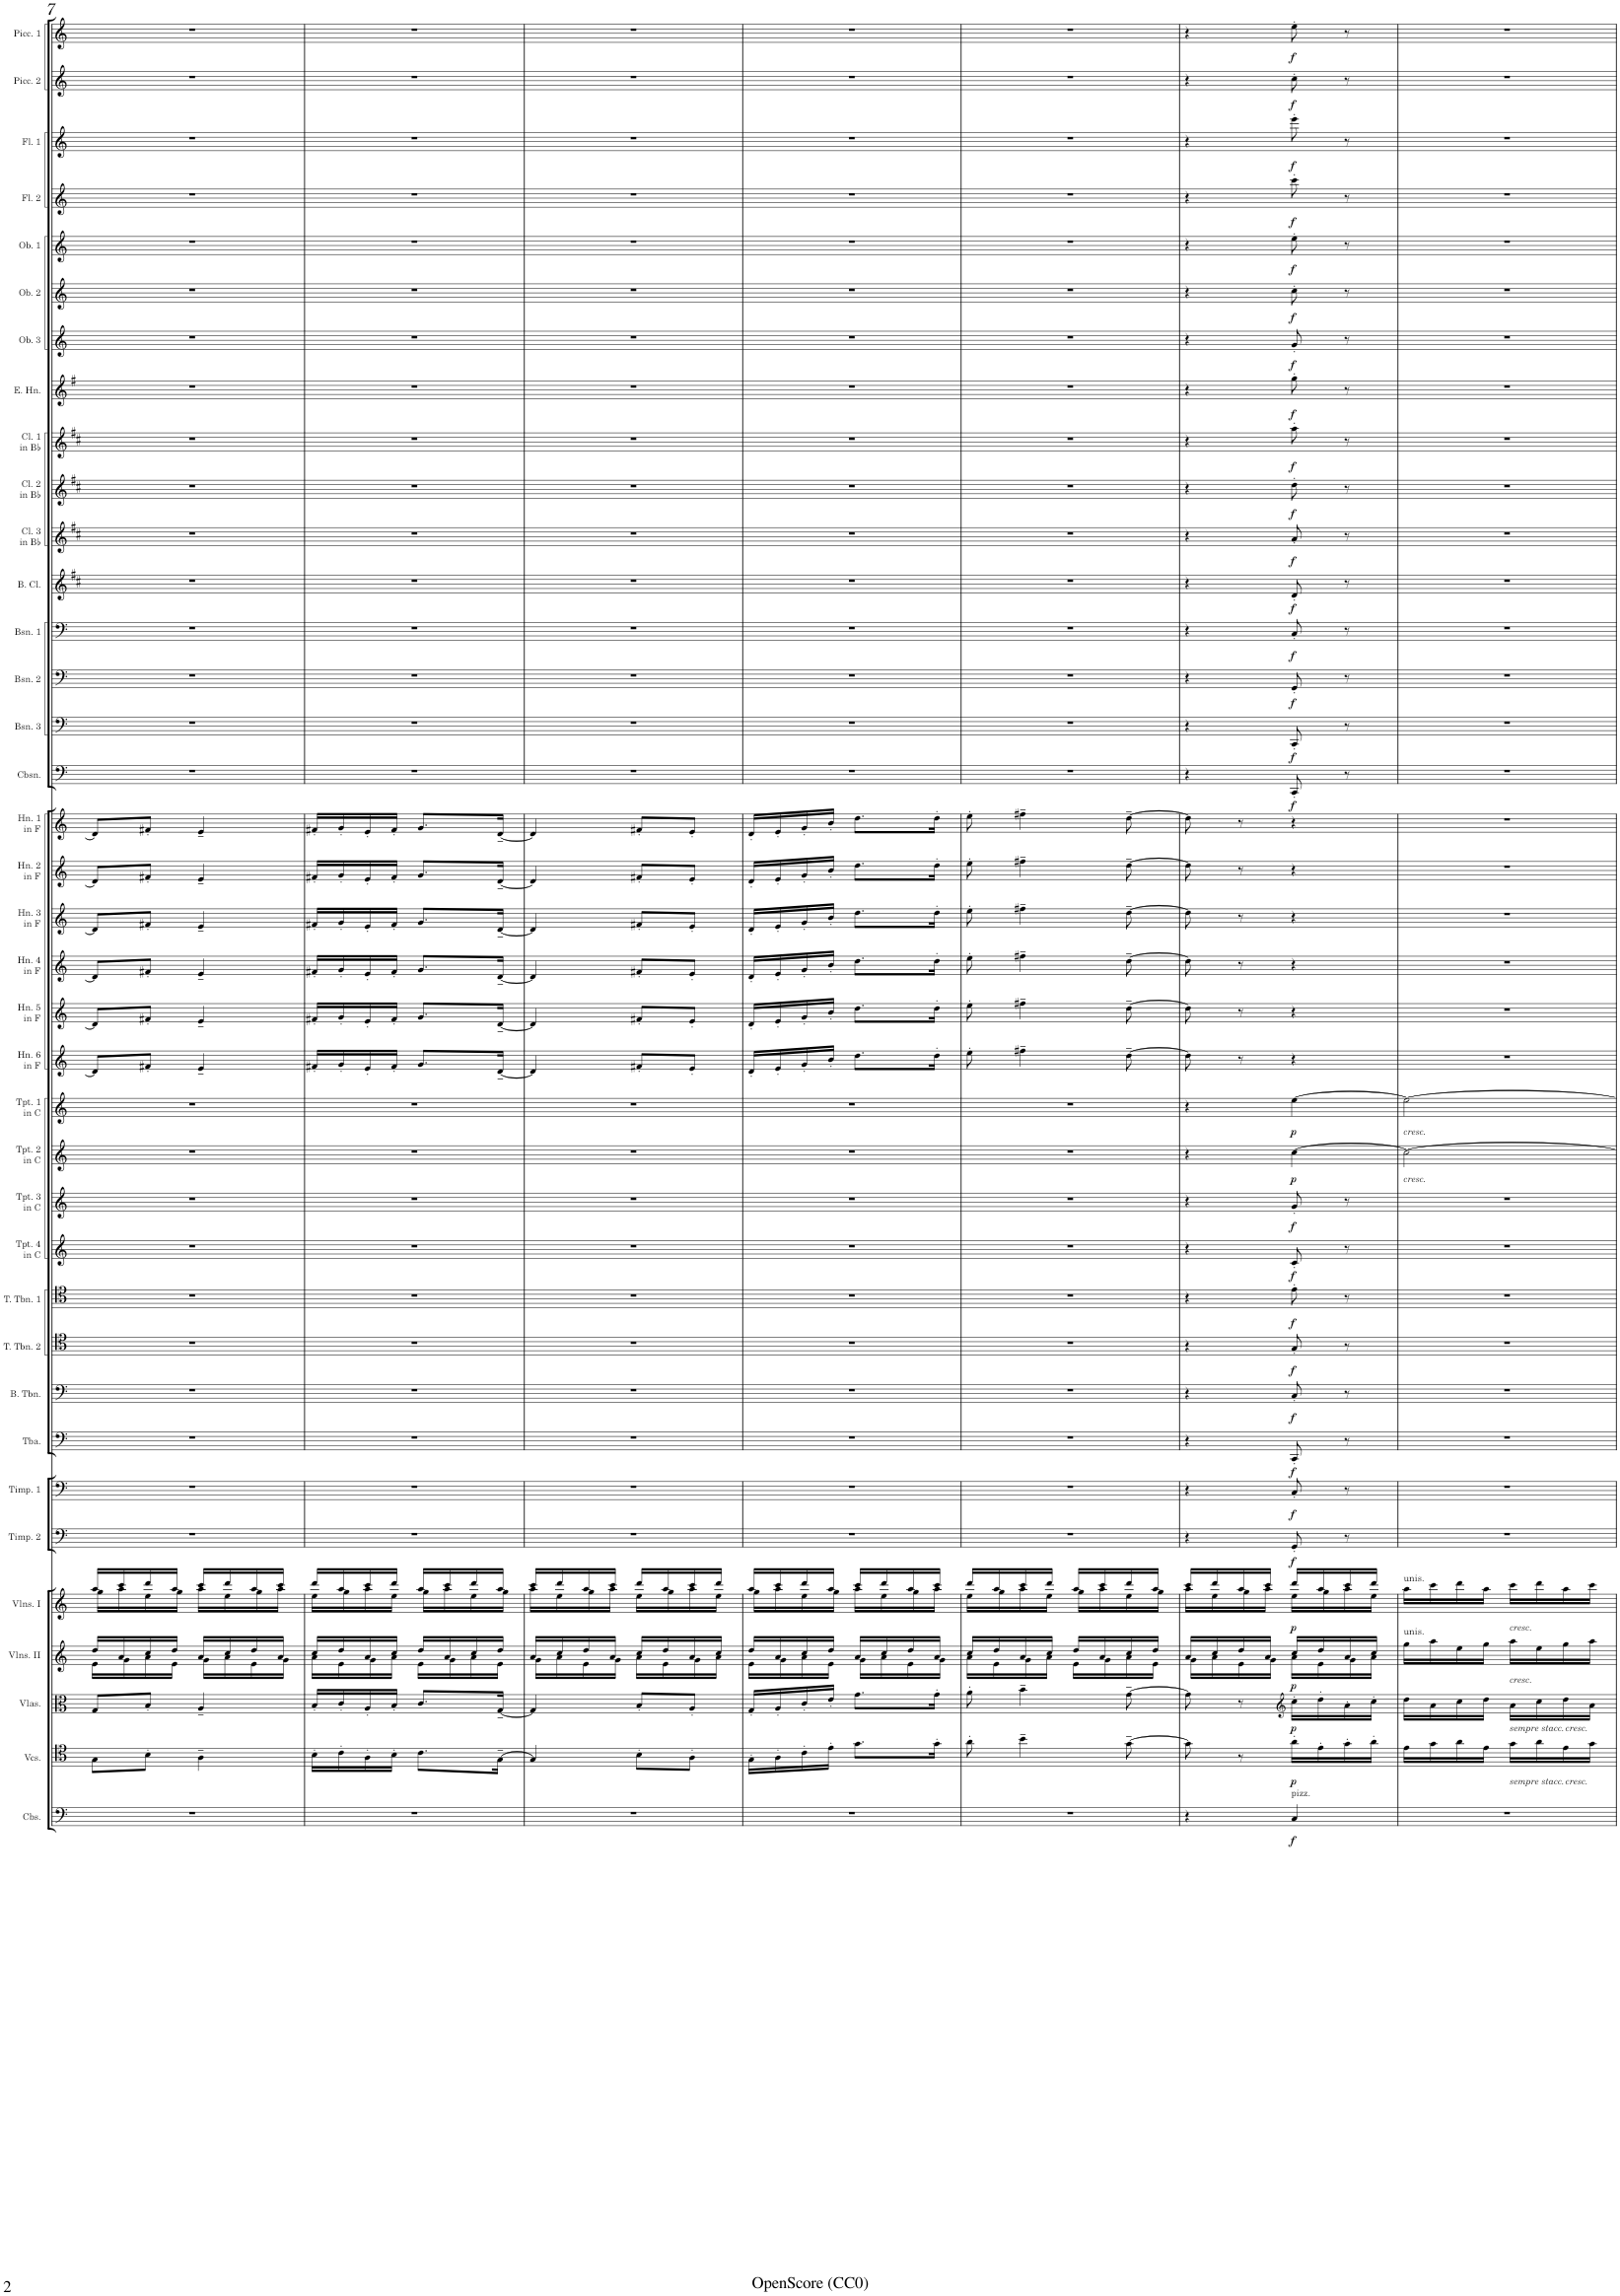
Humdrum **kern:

**kern	**dynam	**kern	**dynam	**kern	**dynam	**kern	**dynam	**kern	**dynam	**kern	**dynam	**kern	**dynam	**kern	**dynam	**kern	**dynam	**kern	**dynam	**kern	**dynam	**kern	**dynam	**kern	**dynam	**kern	**dynam	**kern	**dynam	**kern	**kern	**kern	**kern	**kern	**kern	**kern	**dynam	**kern	**dynam	**kern	**dynam	**kern	**dynam	**kern	**dynam	**kern	**dynam	**kern	**dynam	**kern	**dynam	**kern	**dynam	**kern	**dynam	**kern	**dynam	**kern	**dynam	**kern	**dynam	**kern	**dynam	**kern	**dynam	**kern	**dynam
*part37	*part37	*part36	*part36	*part35	*part35	*part34	*part34	*part33	*part33	*part32	*part32	*part31	*part31	*part30	*part30	*part29	*part29	*part28	*part28	*part27	*part27	*part26	*part26	*part25	*part25	*part24	*part24	*part23	*part23	*part22	*part21	*part20	*part19	*part18	*part17	*part16	*part16	*part15	*part15	*part14	*part14	*part13	*part13	*part12	*part12	*part11	*part11	*part10	*part10	*part9	*part9	*part8	*part8	*part7	*part7	*part6	*part6	*part5	*part5	*part4	*part4	*part3	*part3	*part2	*part2	*part1	*part1
*staff37	*staff37	*staff36	*staff36	*staff35	*staff35	*staff34	*staff34	*staff33	*staff33	*staff32	*staff32	*staff31	*staff31	*staff30	*staff30	*staff29	*staff29	*staff28	*staff28	*staff27	*staff27	*staff26	*staff26	*staff25	*staff25	*staff24	*staff24	*staff23	*staff23	*staff22	*staff21	*staff20	*staff19	*staff18	*staff17	*staff16	*staff16	*staff15	*staff15	*staff14	*staff14	*staff13	*staff13	*staff12	*staff12	*staff11	*staff11	*staff10	*staff10	*staff9	*staff9	*staff8	*staff8	*staff7	*staff7	*staff6	*staff6	*staff5	*staff5	*staff4	*staff4	*staff3	*staff3	*staff2	*staff2	*staff1	*staff1
*I"Contrabasses	*	*I"Violoncellos	*	*I"Violas	*	*I"Violins II	*	*I"Violins I	*	*I"Timpani 2	*	*I"Timpani 1	*	*I"Tuba	*	*I"Bass Trombone	*	*I"Tenor Trombone 2	*	*I"Tenor Trombone 1	*	*I"Trumpet 4 in C	*	*I"Trumpet 3 in C	*	*I"Trumpet 2 in C	*	*I"Trumpet 1 in C	*	*I"Horn 6 in F	*I"Horn 5 in F	*I"Horn 4 in F	*I"Horn 3 in F	*I"Horn 2 in F	*I"Horn 1 in F	*I"Contrabassoon	*	*I"Bassoon 3	*	*I"Bassoon 2	*	*I"Bassoon 1	*	*I"Bass Clarinet	*	*I"Clarinet 3 in Bb	*	*I"Clarinet 2 in Bb	*	*I"Clarinet 1 in Bb	*	*I"English Horn	*	*I"Oboe 3	*	*I"Oboe 2	*	*I"Oboe 1	*	*I"Flute 2	*	*I"Flute 1	*	*I"Piccolo 2	*	*I"Piccolo 1	*
*I'Cbs.	*	*I'Vcs.	*	*I'Vlas.	*	*I'Vlns. II	*	*I'Vlns. I	*	*I'Timp. 2	*	*I'Timp. 1	*	*I'Tba.	*	*I'B. Tbn.	*	*I'T. Tbn. 2	*	*I'T. Tbn. 1	*	*I'Tpt. 4 in C	*	*I'Tpt. 3 in C	*	*I'Tpt. 2 in C	*	*I'Tpt. 1 in C	*	*I'Hn. 6 in F	*I'Hn. 5 in F	*I'Hn. 4 in F	*I'Hn. 3 in F	*I'Hn. 2 in F	*I'Hn. 1 in F	*I'Cbsn.	*	*I'Bsn. 3	*	*I'Bsn. 2	*	*I'Bsn. 1	*	*I'B. Cl.	*	*I'Cl. 3 in Bb	*	*I'Cl. 2 in Bb	*	*I'Cl. 1 in Bb	*	*I'E. Hn.	*	*I'Ob. 3	*	*I'Ob. 2	*	*I'Ob. 1	*	*I'Fl. 2	*	*I'Fl. 1	*	*I'Picc. 2	*	*I'Picc. 1	*
!!LO:PB:g=z
*clefF4	*	*clefC4	*	*clefC3	*	*clefG2	*	*clefG2	*	*clefF4	*	*clefF4	*	*clefF4	*	*clefF4	*	*clefC4	*	*clefC4	*	*clefG2	*	*clefG2	*	*clefG2	*	*clefG2	*	*clefG2	*clefG2	*clefG2	*clefG2	*clefG2	*clefG2	*clefF4	*	*clefF4	*	*clefF4	*	*clefF4	*	*clefG2	*	*clefG2	*	*clefG2	*	*clefG2	*	*clefG2	*	*clefG2	*	*clefG2	*	*clefG2	*	*clefG2	*	*clefG2	*	*clefG2	*	*clefG2	*
*Trd7c12	*	*	*	*	*	*	*	*	*	*	*	*	*	*	*	*	*	*	*	*	*	*	*	*	*	*	*	*	*	*Trd4c7	*Trd4c7	*Trd4c7	*Trd4c7	*Trd4c7	*Trd4c7	*Trd7c12	*	*	*	*	*	*	*	*Trd8c14	*	*Trd1c2	*	*Trd1c2	*	*Trd1c2	*	*Trd4c7	*	*	*	*	*	*	*	*	*	*	*	*Trd-7c-12	*	*Trd-7c-12	*
*k[]	*	*k[]	*	*k[]	*	*k[]	*	*k[]	*	*k[]	*	*k[]	*	*k[]	*	*k[]	*	*k[]	*	*k[]	*	*k[]	*	*k[]	*	*k[]	*	*k[]	*	*k[]	*k[]	*k[]	*k[]	*k[]	*k[]	*k[]	*	*k[]	*	*k[]	*	*k[]	*	*k[f#c#]	*	*k[f#c#]	*	*k[f#c#]	*	*k[f#c#]	*	*k[f#]	*	*k[]	*	*k[]	*	*k[]	*	*k[]	*	*k[]	*	*k[]	*	*k[]	*
*M2/4	*	*M2/4	*	*M2/4	*	*M2/4	*	*M2/4	*	*M2/4	*	*M2/4	*	*M2/4	*	*M2/4	*	*M2/4	*	*M2/4	*	*M2/4	*	*M2/4	*	*M2/4	*	*M2/4	*	*M2/4	*M2/4	*M2/4	*M2/4	*M2/4	*M2/4	*M2/4	*	*M2/4	*	*M2/4	*	*M2/4	*	*M2/4	*	*M2/4	*	*M2/4	*	*M2/4	*	*M2/4	*	*M2/4	*	*M2/4	*	*M2/4	*	*M2/4	*	*M2/4	*	*M2/4	*	*M2/4	*
=7	=7	=7	=7	=7	=7	=7	=7	=7	=7	=7	=7	=7	=7	=7	=7	=7	=7	=7	=7	=7	=7	=7	=7	=7	=7	=7	=7	=7	=7	=7	=7	=7	=7	=7	=7	=7	=7	=7	=7	=7	=7	=7	=7	=7	=7	=7	=7	=7	=7	=7	=7	=7	=7	=7	=7	=7	=7	=7	=7	=7	=7	=7	=7	=7	=7	=7	=7
*	*	*	*	*	*	*^	*	*^	*	*	*	*	*	*	*	*	*	*	*	*	*	*	*	*	*	*	*	*	*	*	*	*	*	*	*	*	*	*	*	*	*	*	*	*	*	*	*	*	*	*	*	*	*	*	*	*	*	*	*	*	*	*	*	*	*	*	*
2r	.	8G\L	.	8G/L	.	16dd'/LL	16e'\LL	.	16aa'/LL	16gg'\LL	.	2r	.	2r	.	2r	.	2r	.	2r	.	2r	.	2r	.	2r	.	2r	.	2r	.	8d/L]	8d/L]	8d/L]	8d/L]	8d/L]	8d/L]	2r	.	2r	.	2r	.	2r	.	2r	.	2r	.	2r	.	2r	.	2r	.	2r	.	2r	.	2r	.	2r	.	2r	.	2r	.	2r	.
.	.	.	.	.	.	16a'/	16g'\	.	16ccc'/	16aa'\	.	.	.	.	.	.	.	.	.	.	.	.	.	.	.	.	.	.	.	.	.	.	.	.	.	.	.	.	.	.	.	.	.	.	.	.	.	.	.	.	.	.	.	.	.	.	.	.	.	.	.	.	.	.	.	.	.	.	.
.	.	8B'\J	.	8B'/J	.	16cc'/	16a'\	.	16ddd'/	16ee'\	.	.	.	.	.	.	.	.	.	.	.	.	.	.	.	.	.	.	.	.	.	8f#X'/J	8f#X'/J	8f#X'/J	8f#X'/J	8f#X'/J	8f#X'/J	.	.	.	.	.	.	.	.	.	.	.	.	.	.	.	.	.	.	.	.	.	.	.	.	.	.	.	.	.	.	.	.
.	.	.	.	.	.	16dd'/JJ	16e'\JJ	.	16aa'/JJ	16gg'\JJ	.	.	.	.	.	.	.	.	.	.	.	.	.	.	.	.	.	.	.	.	.	.	.	.	.	.	.	.	.	.	.	.	.	.	.	.	.	.	.	.	.	.	.	.	.	.	.	.	.	.	.	.	.	.	.	.	.	.	.
.	.	4A~\	.	4A~/	.	16a'/LL	16g'\LL	.	16ccc'/LL	16aa'\LL	.	.	.	.	.	.	.	.	.	.	.	.	.	.	.	.	.	.	.	.	.	4e~/	4e~/	4e~/	4e~/	4e~/	4e~/	.	.	.	.	.	.	.	.	.	.	.	.	.	.	.	.	.	.	.	.	.	.	.	.	.	.	.	.	.	.	.	.
.	.	.	.	.	.	16cc'/	16a'\	.	16ddd'/	16ee'\	.	.	.	.	.	.	.	.	.	.	.	.	.	.	.	.	.	.	.	.	.	.	.	.	.	.	.	.	.	.	.	.	.	.	.	.	.	.	.	.	.	.	.	.	.	.	.	.	.	.	.	.	.	.	.	.	.	.	.
.	.	.	.	.	.	16dd'/	16e'\	.	16aa'/	16gg'\	.	.	.	.	.	.	.	.	.	.	.	.	.	.	.	.	.	.	.	.	.	.	.	.	.	.	.	.	.	.	.	.	.	.	.	.	.	.	.	.	.	.	.	.	.	.	.	.	.	.	.	.	.	.	.	.	.	.	.
.	.	.	.	.	.	16a'/JJ	16g'\JJ	.	16ccc'/JJ	16aa'\JJ	.	.	.	.	.	.	.	.	.	.	.	.	.	.	.	.	.	.	.	.	.	.	.	.	.	.	.	.	.	.	.	.	.	.	.	.	.	.	.	.	.	.	.	.	.	.	.	.	.	.	.	.	.	.	.	.	.	.	.
=8	=8	=8	=8	=8	=8	=8	=8	=8	=8	=8	=8	=8	=8	=8	=8	=8	=8	=8	=8	=8	=8	=8	=8	=8	=8	=8	=8	=8	=8	=8	=8	=8	=8	=8	=8	=8	=8	=8	=8	=8	=8	=8	=8	=8	=8	=8	=8	=8	=8	=8	=8	=8	=8	=8	=8	=8	=8	=8	=8	=8	=8	=8	=8	=8	=8	=8	=8	=8	=8
2r	.	16B'\LL	.	16B'/LL	.	16cc'/LL	16a'\LL	.	16ddd'/LL	16ee'\LL	.	2r	.	2r	.	2r	.	2r	.	2r	.	2r	.	2r	.	2r	.	2r	.	2r	.	16f#X'/LL	16f#X'/LL	16f#X'/LL	16f#X'/LL	16f#X'/LL	16f#X'/LL	2r	.	2r	.	2r	.	2r	.	2r	.	2r	.	2r	.	2r	.	2r	.	2r	.	2r	.	2r	.	2r	.	2r	.	2r	.	2r	.
.	.	16c'\	.	16c'/	.	16dd'/	16e'\	.	16aa'/	16gg'\	.	.	.	.	.	.	.	.	.	.	.	.	.	.	.	.	.	.	.	.	.	16g'/	16g'/	16g'/	16g'/	16g'/	16g'/	.	.	.	.	.	.	.	.	.	.	.	.	.	.	.	.	.	.	.	.	.	.	.	.	.	.	.	.	.	.	.	.
.	.	16A'\	.	16A'/	.	16a'/	16g'\	.	16ccc'/	16aa'\	.	.	.	.	.	.	.	.	.	.	.	.	.	.	.	.	.	.	.	.	.	16e'/	16e'/	16e'/	16e'/	16e'/	16e'/	.	.	.	.	.	.	.	.	.	.	.	.	.	.	.	.	.	.	.	.	.	.	.	.	.	.	.	.	.	.	.	.
.	.	16B'\JJ	.	16B'/JJ	.	16cc'/JJ	16a'\JJ	.	16ddd'/JJ	16ee'\JJ	.	.	.	.	.	.	.	.	.	.	.	.	.	.	.	.	.	.	.	.	.	16f#'/JJ	16f#'/JJ	16f#'/JJ	16f#'/JJ	16f#'/JJ	16f#'/JJ	.	.	.	.	.	.	.	.	.	.	.	.	.	.	.	.	.	.	.	.	.	.	.	.	.	.	.	.	.	.	.	.
.	.	8.c\L	.	8.c/L	.	16dd'/LL	16e'\LL	.	16aa'/LL	16gg'\LL	.	.	.	.	.	.	.	.	.	.	.	.	.	.	.	.	.	.	.	.	.	8.g/L	8.g/L	8.g/L	8.g/L	8.g/L	8.g/L	.	.	.	.	.	.	.	.	.	.	.	.	.	.	.	.	.	.	.	.	.	.	.	.	.	.	.	.	.	.	.	.
.	.	.	.	.	.	16a'/	16g'\	.	16ccc'/	16aa'\	.	.	.	.	.	.	.	.	.	.	.	.	.	.	.	.	.	.	.	.	.	.	.	.	.	.	.	.	.	.	.	.	.	.	.	.	.	.	.	.	.	.	.	.	.	.	.	.	.	.	.	.	.	.	.	.	.	.	.
.	.	.	.	.	.	16cc'/	16a'\	.	16ddd'/	16ee'\	.	.	.	.	.	.	.	.	.	.	.	.	.	.	.	.	.	.	.	.	.	.	.	.	.	.	.	.	.	.	.	.	.	.	.	.	.	.	.	.	.	.	.	.	.	.	.	.	.	.	.	.	.	.	.	.	.	.	.
.	.	[16G~\Jk	.	[16G~/Jk	.	16dd'/JJ	16e'\JJ	.	16aa'/JJ	16gg'\JJ	.	.	.	.	.	.	.	.	.	.	.	.	.	.	.	.	.	.	.	.	.	[16d~/Jk	[16d~/Jk	[16d~/Jk	[16d~/Jk	[16d~/Jk	[16d~/Jk	.	.	.	.	.	.	.	.	.	.	.	.	.	.	.	.	.	.	.	.	.	.	.	.	.	.	.	.	.	.	.	.
=9	=9	=9	=9	=9	=9	=9	=9	=9	=9	=9	=9	=9	=9	=9	=9	=9	=9	=9	=9	=9	=9	=9	=9	=9	=9	=9	=9	=9	=9	=9	=9	=9	=9	=9	=9	=9	=9	=9	=9	=9	=9	=9	=9	=9	=9	=9	=9	=9	=9	=9	=9	=9	=9	=9	=9	=9	=9	=9	=9	=9	=9	=9	=9	=9	=9	=9	=9	=9	=9
2r	.	4G/]	.	4G/]	.	16a'/LL	16g'\LL	.	16ccc'/LL	16aa'\LL	.	2r	.	2r	.	2r	.	2r	.	2r	.	2r	.	2r	.	2r	.	2r	.	2r	.	4d/]	4d/]	4d/]	4d/]	4d/]	4d/]	2r	.	2r	.	2r	.	2r	.	2r	.	2r	.	2r	.	2r	.	2r	.	2r	.	2r	.	2r	.	2r	.	2r	.	2r	.	2r	.
.	.	.	.	.	.	16cc'/	16a'\	.	16ddd'/	16ee'\	.	.	.	.	.	.	.	.	.	.	.	.	.	.	.	.	.	.	.	.	.	.	.	.	.	.	.	.	.	.	.	.	.	.	.	.	.	.	.	.	.	.	.	.	.	.	.	.	.	.	.	.	.	.	.	.	.	.	.
.	.	.	.	.	.	16dd'/	16e'\	.	16aa'/	16gg'\	.	.	.	.	.	.	.	.	.	.	.	.	.	.	.	.	.	.	.	.	.	.	.	.	.	.	.	.	.	.	.	.	.	.	.	.	.	.	.	.	.	.	.	.	.	.	.	.	.	.	.	.	.	.	.	.	.	.	.
.	.	.	.	.	.	16a'/JJ	16g'\JJ	.	16ccc'/JJ	16aa'\JJ	.	.	.	.	.	.	.	.	.	.	.	.	.	.	.	.	.	.	.	.	.	.	.	.	.	.	.	.	.	.	.	.	.	.	.	.	.	.	.	.	.	.	.	.	.	.	.	.	.	.	.	.	.	.	.	.	.	.	.
.	.	8B'\L	.	8B'/L	.	16cc'/LL	16a'\LL	.	16ddd'/LL	16ee'\LL	.	.	.	.	.	.	.	.	.	.	.	.	.	.	.	.	.	.	.	.	.	8f#X'/L	8f#X'/L	8f#X'/L	8f#X'/L	8f#X'/L	8f#X'/L	.	.	.	.	.	.	.	.	.	.	.	.	.	.	.	.	.	.	.	.	.	.	.	.	.	.	.	.	.	.	.	.
.	.	.	.	.	.	16dd'/	16e'\	.	16aa'/	16gg'\	.	.	.	.	.	.	.	.	.	.	.	.	.	.	.	.	.	.	.	.	.	.	.	.	.	.	.	.	.	.	.	.	.	.	.	.	.	.	.	.	.	.	.	.	.	.	.	.	.	.	.	.	.	.	.	.	.	.	.
.	.	8A'\J	.	8A'/J	.	16a'/	16g'\	.	16ccc'/	16aa'\	.	.	.	.	.	.	.	.	.	.	.	.	.	.	.	.	.	.	.	.	.	8e'/J	8e'/J	8e'/J	8e'/J	8e'/J	8e'/J	.	.	.	.	.	.	.	.	.	.	.	.	.	.	.	.	.	.	.	.	.	.	.	.	.	.	.	.	.	.	.	.
.	.	.	.	.	.	16cc'/JJ	16a'\JJ	.	16ddd'/JJ	16ee'\JJ	.	.	.	.	.	.	.	.	.	.	.	.	.	.	.	.	.	.	.	.	.	.	.	.	.	.	.	.	.	.	.	.	.	.	.	.	.	.	.	.	.	.	.	.	.	.	.	.	.	.	.	.	.	.	.	.	.	.	.
=10	=10	=10	=10	=10	=10	=10	=10	=10	=10	=10	=10	=10	=10	=10	=10	=10	=10	=10	=10	=10	=10	=10	=10	=10	=10	=10	=10	=10	=10	=10	=10	=10	=10	=10	=10	=10	=10	=10	=10	=10	=10	=10	=10	=10	=10	=10	=10	=10	=10	=10	=10	=10	=10	=10	=10	=10	=10	=10	=10	=10	=10	=10	=10	=10	=10	=10	=10	=10	=10
2r	.	16G'\LL	.	16G'/LL	.	16dd'/LL	16e'\LL	.	16aa'/LL	16gg'\LL	.	2r	.	2r	.	2r	.	2r	.	2r	.	2r	.	2r	.	2r	.	2r	.	2r	.	16d'/LL	16d'/LL	16d'/LL	16d'/LL	16d'/LL	16d'/LL	2r	.	2r	.	2r	.	2r	.	2r	.	2r	.	2r	.	2r	.	2r	.	2r	.	2r	.	2r	.	2r	.	2r	.	2r	.	2r	.
.	.	16A'\	.	16A'/	.	16a'/	16g'\	.	16ccc'/	16aa'\	.	.	.	.	.	.	.	.	.	.	.	.	.	.	.	.	.	.	.	.	.	16e'/	16e'/	16e'/	16e'/	16e'/	16e'/	.	.	.	.	.	.	.	.	.	.	.	.	.	.	.	.	.	.	.	.	.	.	.	.	.	.	.	.	.	.	.	.
.	.	16c'\	.	16c'/	.	16cc'/	16a'\	.	16ddd'/	16ee'\	.	.	.	.	.	.	.	.	.	.	.	.	.	.	.	.	.	.	.	.	.	16g'/	16g'/	16g'/	16g'/	16g'/	16g'/	.	.	.	.	.	.	.	.	.	.	.	.	.	.	.	.	.	.	.	.	.	.	.	.	.	.	.	.	.	.	.	.
.	.	16e'\JJ	.	16e'/JJ	.	16dd'/JJ	16e'\JJ	.	16aa'/JJ	16gg'\JJ	.	.	.	.	.	.	.	.	.	.	.	.	.	.	.	.	.	.	.	.	.	16b'/JJ	16b'/JJ	16b'/JJ	16b'/JJ	16b'/JJ	16b'/JJ	.	.	.	.	.	.	.	.	.	.	.	.	.	.	.	.	.	.	.	.	.	.	.	.	.	.	.	.	.	.	.	.
.	.	8.g\L	.	8.g\L	.	16a'/LL	16g'\LL	.	16ccc'/LL	16aa'\LL	.	.	.	.	.	.	.	.	.	.	.	.	.	.	.	.	.	.	.	.	.	8.dd\L	8.dd\L	8.dd\L	8.dd\L	8.dd\L	8.dd\L	.	.	.	.	.	.	.	.	.	.	.	.	.	.	.	.	.	.	.	.	.	.	.	.	.	.	.	.	.	.	.	.
.	.	.	.	.	.	16cc'/	16a'\	.	16ddd'/	16ee'\	.	.	.	.	.	.	.	.	.	.	.	.	.	.	.	.	.	.	.	.	.	.	.	.	.	.	.	.	.	.	.	.	.	.	.	.	.	.	.	.	.	.	.	.	.	.	.	.	.	.	.	.	.	.	.	.	.	.	.
.	.	.	.	.	.	16dd'/	16e'\	.	16aa'/	16gg'\	.	.	.	.	.	.	.	.	.	.	.	.	.	.	.	.	.	.	.	.	.	.	.	.	.	.	.	.	.	.	.	.	.	.	.	.	.	.	.	.	.	.	.	.	.	.	.	.	.	.	.	.	.	.	.	.	.	.	.
.	.	16g'\Jk	.	16g'\Jk	.	16a'/JJ	16g'\JJ	.	16ccc'/JJ	16aa'\JJ	.	.	.	.	.	.	.	.	.	.	.	.	.	.	.	.	.	.	.	.	.	16dd'\Jk	16dd'\Jk	16dd'\Jk	16dd'\Jk	16dd'\Jk	16dd'\Jk	.	.	.	.	.	.	.	.	.	.	.	.	.	.	.	.	.	.	.	.	.	.	.	.	.	.	.	.	.	.	.	.
=11	=11	=11	=11	=11	=11	=11	=11	=11	=11	=11	=11	=11	=11	=11	=11	=11	=11	=11	=11	=11	=11	=11	=11	=11	=11	=11	=11	=11	=11	=11	=11	=11	=11	=11	=11	=11	=11	=11	=11	=11	=11	=11	=11	=11	=11	=11	=11	=11	=11	=11	=11	=11	=11	=11	=11	=11	=11	=11	=11	=11	=11	=11	=11	=11	=11	=11	=11	=11	=11
2r	.	8a'\	.	8a'\	.	16cc'/LL	16a'\LL	.	16ddd'/LL	16ee'\LL	.	2r	.	2r	.	2r	.	2r	.	2r	.	2r	.	2r	.	2r	.	2r	.	2r	.	8ee'\	8ee'\	8ee'\	8ee'\	8ee'\	8ee'\	2r	.	2r	.	2r	.	2r	.	2r	.	2r	.	2r	.	2r	.	2r	.	2r	.	2r	.	2r	.	2r	.	2r	.	2r	.	2r	.
.	.	.	.	.	.	16dd'/	16e'\	.	16aa'/	16gg'\	.	.	.	.	.	.	.	.	.	.	.	.	.	.	.	.	.	.	.	.	.	.	.	.	.	.	.	.	.	.	.	.	.	.	.	.	.	.	.	.	.	.	.	.	.	.	.	.	.	.	.	.	.	.	.	.	.	.	.
.	.	4b~\	.	4b~\	.	16a'/	16g'\	.	16ccc'/	16aa'\	.	.	.	.	.	.	.	.	.	.	.	.	.	.	.	.	.	.	.	.	.	4ff#X~\	4ff#X~\	4ff#X~\	4ff#X~\	4ff#X~\	4ff#X~\	.	.	.	.	.	.	.	.	.	.	.	.	.	.	.	.	.	.	.	.	.	.	.	.	.	.	.	.	.	.	.	.
.	.	.	.	.	.	16cc'/JJ	16a'\JJ	.	16ddd'/JJ	16ee'\JJ	.	.	.	.	.	.	.	.	.	.	.	.	.	.	.	.	.	.	.	.	.	.	.	.	.	.	.	.	.	.	.	.	.	.	.	.	.	.	.	.	.	.	.	.	.	.	.	.	.	.	.	.	.	.	.	.	.	.	.
.	.	.	.	.	.	16dd'/LL	16e'\LL	.	16aa'/LL	16gg'\LL	.	.	.	.	.	.	.	.	.	.	.	.	.	.	.	.	.	.	.	.	.	.	.	.	.	.	.	.	.	.	.	.	.	.	.	.	.	.	.	.	.	.	.	.	.	.	.	.	.	.	.	.	.	.	.	.	.	.	.
.	.	.	.	.	.	16a'/	16g'\	.	16ccc'/	16aa'\	.	.	.	.	.	.	.	.	.	.	.	.	.	.	.	.	.	.	.	.	.	.	.	.	.	.	.	.	.	.	.	.	.	.	.	.	.	.	.	.	.	.	.	.	.	.	.	.	.	.	.	.	.	.	.	.	.	.	.
.	.	[8g~\	.	[8g~\	.	16cc'/	16a'\	.	16ddd'/	16ee'\	.	.	.	.	.	.	.	.	.	.	.	.	.	.	.	.	.	.	.	.	.	[8dd~\	[8dd~\	[8dd~\	[8dd~\	[8dd~\	[8dd~\	.	.	.	.	.	.	.	.	.	.	.	.	.	.	.	.	.	.	.	.	.	.	.	.	.	.	.	.	.	.	.	.
.	.	.	.	.	.	16dd'/JJ	16e'\JJ	.	16aa'/JJ	16gg'\JJ	.	.	.	.	.	.	.	.	.	.	.	.	.	.	.	.	.	.	.	.	.	.	.	.	.	.	.	.	.	.	.	.	.	.	.	.	.	.	.	.	.	.	.	.	.	.	.	.	.	.	.	.	.	.	.	.	.	.	.
=12	=12	=12	=12	=12	=12	=12	=12	=12	=12	=12	=12	=12	=12	=12	=12	=12	=12	=12	=12	=12	=12	=12	=12	=12	=12	=12	=12	=12	=12	=12	=12	=12	=12	=12	=12	=12	=12	=12	=12	=12	=12	=12	=12	=12	=12	=12	=12	=12	=12	=12	=12	=12	=12	=12	=12	=12	=12	=12	=12	=12	=12	=12	=12	=12	=12	=12	=12	=12	=12
4r	.	8g\]	.	8g\]	.	16a'/LL	16g'\LL	.	16ccc'/LL	16aa'\LL	.	4r	.	4r	.	4r	.	4r	.	4r	.	4r	.	4r	.	4r	.	4r	.	4r	.	8dd\]	8dd\]	8dd\]	8dd\]	8dd\]	8dd\]	4r	.	4r	.	4r	.	4r	.	4r	.	4r	.	4r	.	4r	.	4r	.	4r	.	4r	.	4r	.	4r	.	4r	.	4r	.	4r	.
.	.	.	.	.	.	16cc'/	16a'\	.	16ddd'/	16ee'\	.	.	.	.	.	.	.	.	.	.	.	.	.	.	.	.	.	.	.	.	.	.	.	.	.	.	.	.	.	.	.	.	.	.	.	.	.	.	.	.	.	.	.	.	.	.	.	.	.	.	.	.	.	.	.	.	.	.	.
.	.	8r	.	8r	.	16dd'/	16e'\	.	16aa'/	16gg'\	.	.	.	.	.	.	.	.	.	.	.	.	.	.	.	.	.	.	.	.	.	8r	8r	8r	8r	8r	8r	.	.	.	.	.	.	.	.	.	.	.	.	.	.	.	.	.	.	.	.	.	.	.	.	.	.	.	.	.	.	.	.
.	.	.	.	.	.	16a'/JJ	16g'\JJ	.	16ccc'/JJ	16aa'\JJ	.	.	.	.	.	.	.	.	.	.	.	.	.	.	.	.	.	.	.	.	.	.	.	.	.	.	.	.	.	.	.	.	.	.	.	.	.	.	.	.	.	.	.	.	.	.	.	.	.	.	.	.	.	.	.	.	.	.	.
*	*	*	*	*clefG2	*	*	*	*	*	*	*	*	*	*	*	*	*	*	*	*	*	*	*	*	*	*	*	*	*	*	*	*	*	*	*	*	*	*	*	*	*	*	*	*	*	*	*	*	*	*	*	*	*	*	*	*	*	*	*	*	*	*	*	*	*	*	*	*	*
!LO:TX:a:t=pizz.	!	!	!	!	!	!	!	!	!	!	!	!	!	!	!	!	!	!	!	!	!	!	!	!	!	!	!	!	!	!	!	!	!	!	!	!	!	!	!	!	!	!	!	!	!	!	!	!	!	!	!	!	!	!	!	!	!	!	!	!	!	!	!	!	!	!	!	!	!
!	!LO:DY:b	!	!LO:DY:b	!	!LO:DY:b	!	!	!LO:DY:b	!	!	!LO:DY:b	!	!LO:DY:b	!	!LO:DY:b	!	!LO:DY:b	!	!LO:DY:b	!	!LO:DY:b	!	!LO:DY:b	!	!LO:DY:b	!	!LO:DY:b	!	!LO:DY:b	!	!LO:DY:b	!	!	!	!	!	!	!	!LO:DY:b	!	!LO:DY:b	!	!LO:DY:b	!	!LO:DY:b	!	!LO:DY:b	!	!LO:DY:b	!	!LO:DY:b	!	!LO:DY:b	!	!LO:DY:b	!	!LO:DY:b	!	!LO:DY:b	!	!LO:DY:b	!	!LO:DY:b	!	!LO:DY:b	!	!LO:DY:b	!	!LO:DY:b
4C/	f	16a'\LL	p	16cc'\LL	p	16cc'/LL	16a'\LL	p	16ddd'/LL	16ee'\LL	p	8GG'/	f	8C'/	f	8CC'/	f	8C'/	f	8G'/	f	8e'\	f	8c'/	f	8g'/	f	[4cc\	p	[4ee\	p	4r	4r	4r	4r	4r	4r	8CC'/	f	8CC'/	f	8GG'/	f	8C'/	f	8d'/	f	8a'/	f	8dd'\	f	8aa'\	f	8gg'\	f	8g'/	f	8cc'\	f	8ee'\	f	8ccc'\	f	8eee'\	f	8cc'\	f	8ee'\	f
.	.	16e'\	.	16dd'\	.	16dd'/	16e'\	.	16aa'/	16gg'\	.	.	.	.	.	.	.	.	.	.	.	.	.	.	.	.	.	.	.	.	.	.	.	.	.	.	.	.	.	.	.	.	.	.	.	.	.	.	.	.	.	.	.	.	.	.	.	.	.	.	.	.	.	.	.	.	.	.	.
.	.	16g'\	.	16a'\	.	16a'/	16g'\	.	16ccc'/	16aa'\	.	8r	.	8r	.	8r	.	8r	.	8r	.	8r	.	8r	.	8r	.	.	.	.	.	.	.	.	.	.	.	8r	.	8r	.	8r	.	8r	.	8r	.	8r	.	8r	.	8r	.	8r	.	8r	.	8r	.	8r	.	8r	.	8r	.	8r	.	8r	.
.	.	16a'\JJ	.	16cc'\JJ	.	16cc'/JJ	16a'\JJ	.	16ddd'/JJ	16ee'\JJ	.	.	.	.	.	.	.	.	.	.	.	.	.	.	.	.	.	.	.	.	.	.	.	.	.	.	.	.	.	.	.	.	.	.	.	.	.	.	.	.	.	.	.	.	.	.	.	.	.	.	.	.	.	.	.	.	.	.	.
=13	=13	=13	=13	=13	=13	=13	=13	=13	=13	=13	=13	=13	=13	=13	=13	=13	=13	=13	=13	=13	=13	=13	=13	=13	=13	=13	=13	=13	=13	=13	=13	=13	=13	=13	=13	=13	=13	=13	=13	=13	=13	=13	=13	=13	=13	=13	=13	=13	=13	=13	=13	=13	=13	=13	=13	=13	=13	=13	=13	=13	=13	=13	=13	=13	=13	=13	=13	=13	=13
!	!	!	!	!	!	!	!	!	!	!	!	!	!	!	!	!	!	!	!	!	!	!	!	!	!	!	!	!	!	!LO:TX:b:i:t=cresc.	!	!	!	!	!	!	!	!	!	!	!	!	!	!	!	!	!	!	!	!	!	!	!	!	!	!	!	!	!	!	!	!	!	!	!	!	!	!	!
!	!	!	!	!	!	!	!	!	!	!	!	!	!	!	!	!	!	!	!	!	!	!	!	!	!	!	!	!LO:TX:b:i:t=cresc.	!	!	!	!	!	!	!	!	!	!	!	!	!	!	!	!	!	!	!	!	!	!	!	!	!	!	!	!	!	!	!	!	!	!	!	!	!	!	!	!	!
!	!	!	!	!	!	!	!	!	!LO:TX:a:t=unis.	!	!	!	!	!	!	!	!	!	!	!	!	!	!	!	!	!	!	!	!	!	!	!	!	!	!	!	!	!	!	!	!	!	!	!	!	!	!	!	!	!	!	!	!	!	!	!	!	!	!	!	!	!	!	!	!	!	!	!	!
!	!	!	!	!	!	!LO:TX:a:t=unis.	!	!	!	!	!	!	!	!	!	!	!	!	!	!	!	!	!	!	!	!	!	!	!	!	!	!	!	!	!	!	!	!	!	!	!	!	!	!	!	!	!	!	!	!	!	!	!	!	!	!	!	!	!	!	!	!	!	!	!	!	!	!	!
*	*	*	*	*	*	*v	*v	*	*	*	*	*	*	*	*	*	*	*	*	*	*	*	*	*	*	*	*	*	*	*	*	*	*	*	*	*	*	*	*	*	*	*	*	*	*	*	*	*	*	*	*	*	*	*	*	*	*	*	*	*	*	*	*	*	*	*	*	*	*
*	*	*	*	*	*	*	*	*v	*v	*	*	*	*	*	*	*	*	*	*	*	*	*	*	*	*	*	*	*	*	*	*	*	*	*	*	*	*	*	*	*	*	*	*	*	*	*	*	*	*	*	*	*	*	*	*	*	*	*	*	*	*	*	*	*	*	*	*	*
2r	.	16e'\LL	.	16dd'\LL	.	16gg'\LL	.	16aa'\LL	.	2r	.	2r	.	2r	.	2r	.	2r	.	2r	.	2r	.	2r	.	2cc\_	.	2ee\_	.	2r	2r	2r	2r	2r	2r	2r	.	2r	.	2r	.	2r	.	2r	.	2r	.	2r	.	2r	.	2r	.	2r	.	2r	.	2r	.	2r	.	2r	.	2r	.	2r	.
.	.	16g'\	.	16a'\	.	16aa'\	.	16ccc'\	.	.	.	.	.	.	.	.	.	.	.	.	.	.	.	.	.	.	.	.	.	.	.	.	.	.	.	.	.	.	.	.	.	.	.	.	.	.	.	.	.	.	.	.	.	.	.	.	.	.	.	.	.	.	.	.	.	.	.
.	.	16a'\	.	16cc'\	.	16ee'\	.	16ddd'\	.	.	.	.	.	.	.	.	.	.	.	.	.	.	.	.	.	.	.	.	.	.	.	.	.	.	.	.	.	.	.	.	.	.	.	.	.	.	.	.	.	.	.	.	.	.	.	.	.	.	.	.	.	.	.	.	.	.	.
.	.	16e'\JJ	.	16dd'\JJ	.	16gg'\JJ	.	16aa'\JJ	.	.	.	.	.	.	.	.	.	.	.	.	.	.	.	.	.	.	.	.	.	.	.	.	.	.	.	.	.	.	.	.	.	.	.	.	.	.	.	.	.	.	.	.	.	.	.	.	.	.	.	.	.	.	.	.	.	.	.
!	!	!	!	!	!	!	!	!LO:TX:b:i:t=cresc.	!	!	!	!	!	!	!	!	!	!	!	!	!	!	!	!	!	!	!	!	!	!	!	!	!	!	!	!	!	!	!	!	!	!	!	!	!	!	!	!	!	!	!	!	!	!	!	!	!	!	!	!	!	!	!	!	!	!	!
!	!	!	!	!	!	!LO:TX:b:i:t=cresc.	!	!	!	!	!	!	!	!	!	!	!	!	!	!	!	!	!	!	!	!	!	!	!	!	!	!	!	!	!	!	!	!	!	!	!	!	!	!	!	!	!	!	!	!	!	!	!	!	!	!	!	!	!	!	!	!	!	!	!	!	!
!	!	!	!	!LO:TX:b:i:t=sempre stacc.	!	!	!	!	!	!	!	!	!	!	!	!	!	!	!	!	!	!	!	!	!	!	!	!	!	!	!	!	!	!	!	!	!	!	!	!	!	!	!	!	!	!	!	!	!	!	!	!	!	!	!	!	!	!	!	!	!	!	!	!	!	!	!
!	!	!	!	!LO:TX:b:i:t=cresc.	!	!	!	!	!	!	!	!	!	!	!	!	!	!	!	!	!	!	!	!	!	!	!	!	!	!	!	!	!	!	!	!	!	!	!	!	!	!	!	!	!	!	!	!	!	!	!	!	!	!	!	!	!	!	!	!	!	!	!	!	!	!	!
!	!	!LO:TX:b:i:t=sempre stacc.	!	!	!	!	!	!	!	!	!	!	!	!	!	!	!	!	!	!	!	!	!	!	!	!	!	!	!	!	!	!	!	!	!	!	!	!	!	!	!	!	!	!	!	!	!	!	!	!	!	!	!	!	!	!	!	!	!	!	!	!	!	!	!	!	!
!	!	!LO:TX:b:i:t=cresc.	!	!	!	!	!	!	!	!	!	!	!	!	!	!	!	!	!	!	!	!	!	!	!	!	!	!	!	!	!	!	!	!	!	!	!	!	!	!	!	!	!	!	!	!	!	!	!	!	!	!	!	!	!	!	!	!	!	!	!	!	!	!	!	!	!
.	.	16g'\LL	.	16a'\LL	.	16aa'\LL	.	16ccc'\LL	.	.	.	.	.	.	.	.	.	.	.	.	.	.	.	.	.	.	.	.	.	.	.	.	.	.	.	.	.	.	.	.	.	.	.	.	.	.	.	.	.	.	.	.	.	.	.	.	.	.	.	.	.	.	.	.	.	.	.
.	.	16a'\	.	16cc'\	.	16ee'\	.	16ddd'\	.	.	.	.	.	.	.	.	.	.	.	.	.	.	.	.	.	.	.	.	.	.	.	.	.	.	.	.	.	.	.	.	.	.	.	.	.	.	.	.	.	.	.	.	.	.	.	.	.	.	.	.	.	.	.	.	.	.	.
.	.	16e'\	.	16dd'\	.	16gg'\	.	16aa'\	.	.	.	.	.	.	.	.	.	.	.	.	.	.	.	.	.	.	.	.	.	.	.	.	.	.	.	.	.	.	.	.	.	.	.	.	.	.	.	.	.	.	.	.	.	.	.	.	.	.	.	.	.	.	.	.	.	.	.
.	.	16g'\JJ	.	16a'\JJ	.	16aa'\JJ	.	16ccc'\JJ	.	.	.	.	.	.	.	.	.	.	.	.	.	.	.	.	.	.	.	.	.	.	.	.	.	.	.	.	.	.	.	.	.	.	.	.	.	.	.	.	.	.	.	.	.	.	.	.	.	.	.	.	.	.	.	.	.	.	.
=	=	=	=	=	=	=	=	=	=	=	=	=	=	=	=	=	=	=	=	=	=	=	=	=	=	=	=	=	=	=	=	=	=	=	=	=	=	=	=	=	=	=	=	=	=	=	=	=	=	=	=	=	=	=	=	=	=	=	=	=	=	=	=	=	=	=	=
*-	*-	*-	*-	*-	*-	*-	*-	*-	*-	*-	*-	*-	*-	*-	*-	*-	*-	*-	*-	*-	*-	*-	*-	*-	*-	*-	*-	*-	*-	*-	*-	*-	*-	*-	*-	*-	*-	*-	*-	*-	*-	*-	*-	*-	*-	*-	*-	*-	*-	*-	*-	*-	*-	*-	*-	*-	*-	*-	*-	*-	*-	*-	*-	*-	*-	*-	*-
